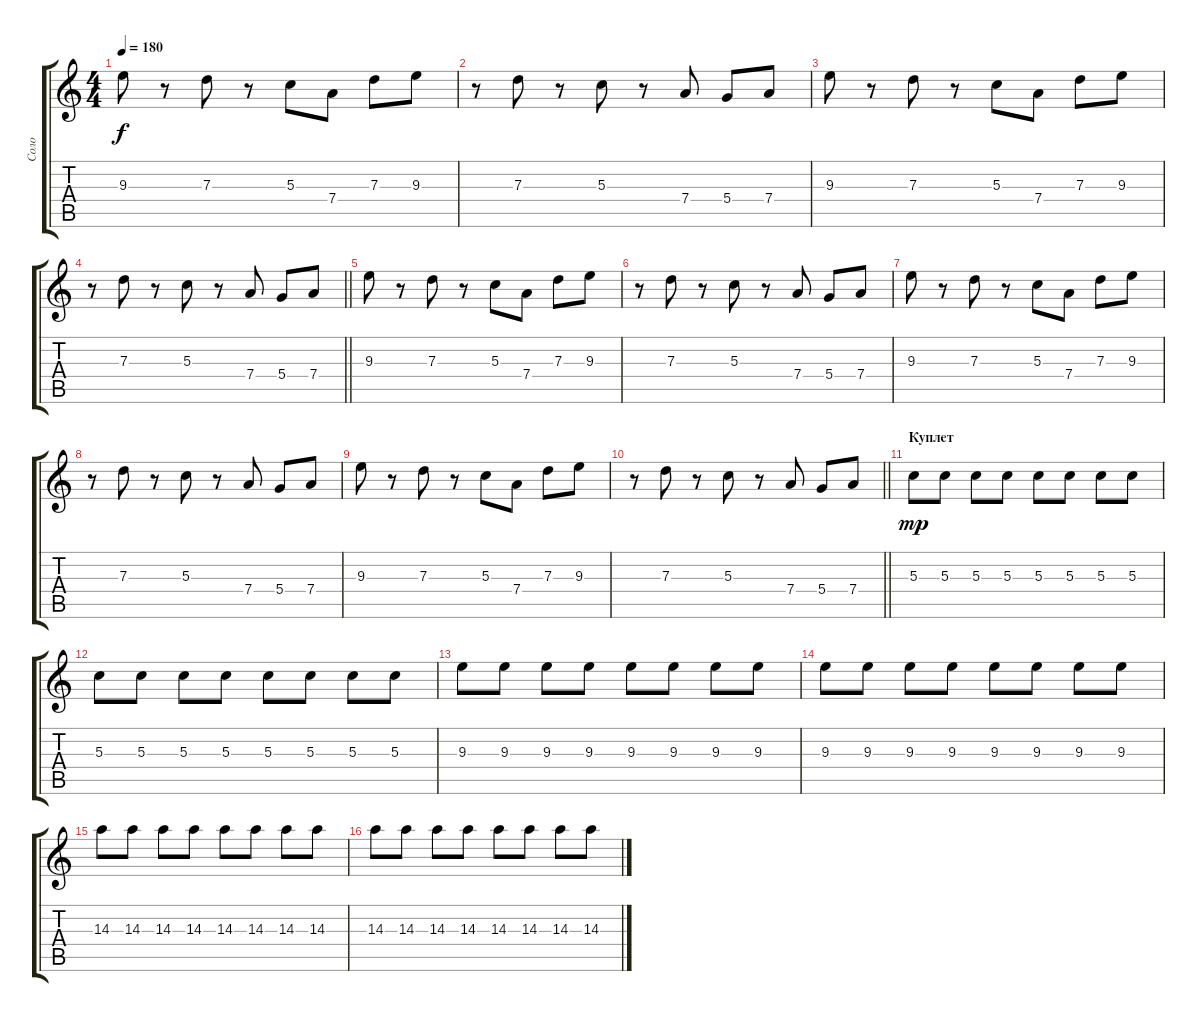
\track ("Соло" "Соло") {instrument distortionguitar}
\staff {score tabs}
\tuning (E4 B3 G3 D3 A2 E2) {hide}
\ts (4 4)
\tempo 180
\clef g2
\ks c
9.3.8{dy f} r.8 7.3.8 r.8 5.3.8 7.4.8 7.3.8 9.3.8 |
r.8 7.3.8 r.8 5.3.8 r.8 7.4.8 5.4.8 7.4.8 |
9.3.8 r.8 7.3.8 r.8 5.3.8 7.4.8 7.3.8 9.3.8 |
\barLineRight lightlight
r.8 7.3.8 r.8 5.3.8 r.8 7.4.8 5.4.8 7.4.8 |
9.3.8 r.8 7.3.8 r.8 5.3.8 7.4.8 7.3.8 9.3.8 |
r.8 7.3.8 r.8 5.3.8 r.8 7.4.8 5.4.8 7.4.8 |
9.3.8 r.8 7.3.8 r.8 5.3.8 7.4.8 7.3.8 9.3.8 |
r.8 7.3.8 r.8 5.3.8 r.8 7.4.8 5.4.8 7.4.8 |
9.3.8 r.8 7.3.8 r.8 5.3.8 7.4.8 7.3.8 9.3.8 |
\barLineRight lightlight
r.8 7.3.8 r.8 5.3.8 r.8 7.4.8 5.4.8 7.4.8 |
\section ("" "Куплет")
5.3.8{dy mp} 5.3.8 5.3.8 5.3.8 5.3.8 5.3.8 5.3.8 5.3.8 |
5.3.8 5.3.8 5.3.8 5.3.8 5.3.8 5.3.8 5.3.8 5.3.8 |
9.3.8 9.3.8 9.3.8 9.3.8 9.3.8 9.3.8 9.3.8 9.3.8 |
9.3.8 9.3.8 9.3.8 9.3.8 9.3.8 9.3.8 9.3.8 9.3.8 |
14.3.8 14.3.8 14.3.8 14.3.8 14.3.8 14.3.8 14.3.8 14.3.8 |
14.3.8 14.3.8 14.3.8 14.3.8 14.3.8 14.3.8 14.3.8 14.3.8
